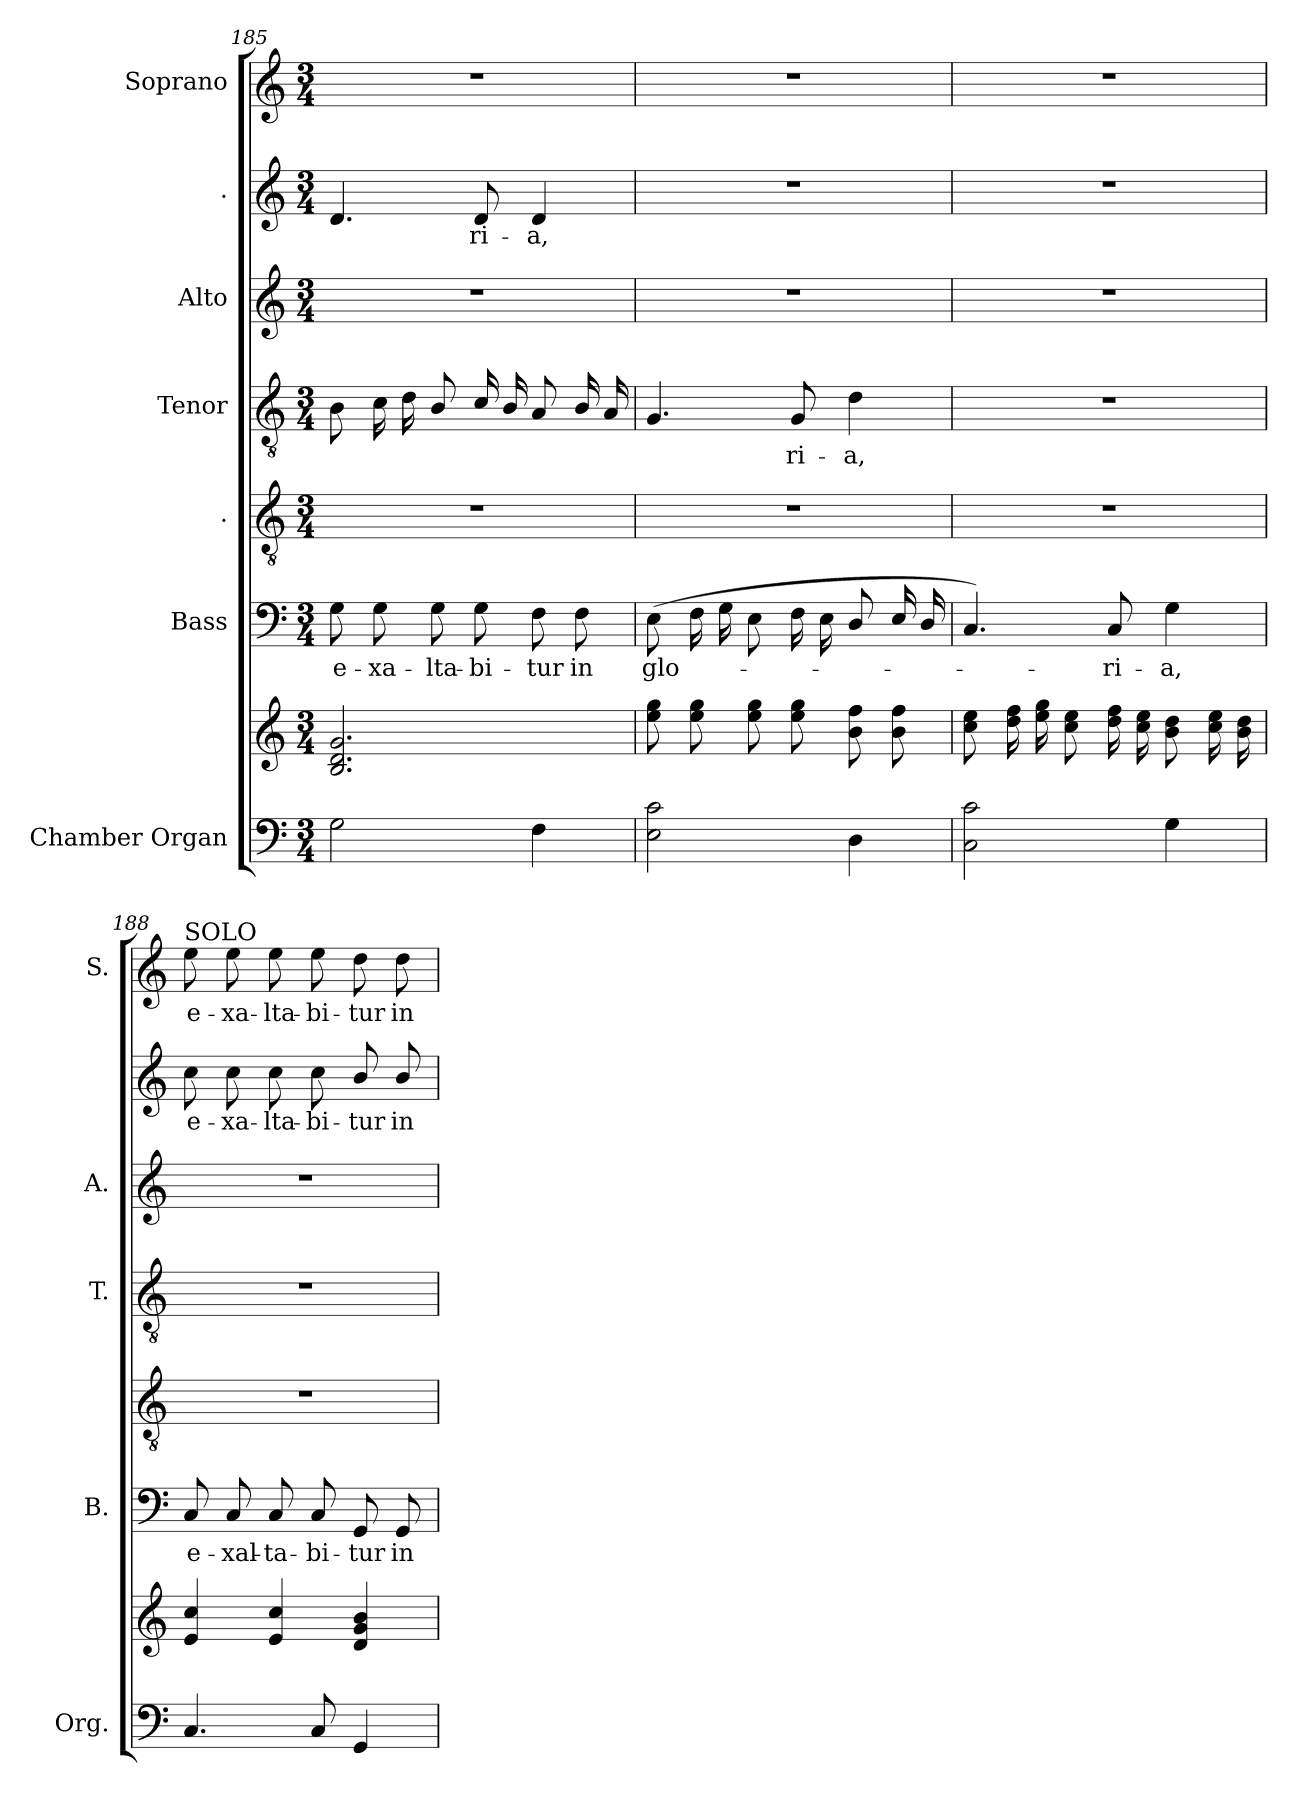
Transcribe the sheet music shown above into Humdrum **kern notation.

**kern	**kern	**kern	**text	**kern	**kern	**text	**kern	**kern	**text	**kern	**text
*part7	*part7	*part6	*part6	*part5	*part4	*part4	*part3	*part2	*part2	*part1	*part1
*staff8	*staff7	*staff6	*staff6	*staff5	*staff4	*staff4	*staff3	*staff2	*staff2	*staff1	*staff1
*I"Chamber  Organ	*	*I"Bass	*	*I".	*I"Tenor	*	*I"Alto	*I".	*	*I"Soprano	*
*I'Org.	*	*I'B.	*	*	*I'T.	*	*I'A.	*	*	*I'S.	*
*clefF4	*clefG2	*clefF4	*	*clefGv2	*clefGv2	*	*clefG2	*clefG2	*	*clefG2	*
*	*	*	*	*ITrd7c12	*ITrd7c12	*	*	*	*	*	*
*k[]	*k[]	*k[]	*	*k[]	*k[]	*	*k[]	*k[]	*	*k[]	*
*C:	*C:	*C:	*	*C:	*C:	*	*C:	*C:	*	*C:	*
*M3/4	*M3/4	*M3/4	*	*M3/4	*M3/4	*	*M3/4	*M3/4	*	*M3/4	*
=185	=185	=185	=185	=185	=185	=185	=185	=185	=185	=185	=185
!	!	!	!LO:LY:b:color=#000000	!LO:N:vis=1	!	!	!LO:N:vis=1	!	!	!LO:N:vis=1	!
2Gi\	2.Bi/ 2.di 2.gi	8Gi\	e-	2.r	8BBi\	.	2.r	4.di/	.	2.r	.
!	!	!	!LO:LY:b:color=#000000	!	!	!	!	!	!	!	!
.	.	8Gi\	-xa-	.	16Ci\	.	.	.	.	.	.
.	.	.	.	.	16Di\	.	.	.	.	.	.
!	!	!	!LO:LY:b:color=#000000	!	!	!	!	!	!	!	!
.	.	8Gi\	-lta-	.	8BBi/	.	.	.	.	.	.
!	!	!	!LO:LY:b:color=#000000	!	!	!	!	!	!	!	!
!	!	!	!	!	!	!	!	!	!LO:LY:b:color=#000000	!	!
.	.	8Gi\	-bi-	.	16Ci/	.	.	8di/	-ri-	.	.
.	.	.	.	.	16BBi/	.	.	.	.	.	.
!	!	!	!LO:LY:b:color=#000000	!	!	!	!	!	!	!	!
!	!	!	!	!	!	!	!	!	!LO:LY:b:color=#000000	!	!
4Fi\	.	8Fi\	-tur	.	8AAi/	.	.	4di/	-a,	.	.
!	!	!	!LO:LY:b:color=#000000	!	!	!	!	!	!	!	!
.	.	8Fi\	in	.	16BBi/	.	.	.	.	.	.
.	.	.	.	.	16AAi/	.	.	.	.	.	.
=186	=186	=186	=186	=186	=186	=186	=186	=186	=186	=186	=186
!	!	!	!LO:LY:b:color=#000000	!LO:N:vis=1	!	!	!LO:N:vis=1	!LO:N:vis=1	!	!LO:N:vis=1	!
2Ei\ 2ci	8eei\ 8ggi	(8Ei\	glo-	2.r	4.GGi/	.	2.r	2.r	.	2.r	.
.	8eei\ 8ggi	16Fi\	.	.	.	.	.	.	.	.	.
.	.	16Gi\	.	.	.	.	.	.	.	.	.
.	8eei\ 8ggi	8Ei\	.	.	.	.	.	.	.	.	.
!	!	!	!	!	!	!LO:LY:b:color=#000000	!	!	!	!	!
.	8eei\ 8ggi	16Fi\	.	.	8GGi/	-ri-	.	.	.	.	.
.	.	16Ei\	.	.	.	.	.	.	.	.	.
!	!	!	!	!	!	!LO:LY:b:color=#000000	!	!	!	!	!
4Di\	8bi\ 8ffi	8Di/	.	.	4Di\	-a,	.	.	.	.	.
.	8bi\ 8ffi	16Ei/	.	.	.	.	.	.	.	.	.
.	.	16Di/	.	.	.	.	.	.	.	.	.
=187	=187	=187	=187	=187	=187	=187	=187	=187	=187	=187	=187
!	!	!	!	!LO:N:vis=1	!LO:N:vis=1	!	!LO:N:vis=1	!LO:N:vis=1	!	!LO:N:vis=1	!
2Ci\ 2ci	8cci\ 8eei	4.Ci/)	.	2.r	2.r	.	2.r	2.r	.	2.r	.
.	16ddi\ 16ffi	.	.	.	.	.	.	.	.	.	.
.	16eei\ 16ggi	.	.	.	.	.	.	.	.	.	.
.	8cci\ 8eei	.	.	.	.	.	.	.	.	.	.
!	!	!	!LO:LY:b:color=#000000	!	!	!	!	!	!	!	!
.	16ddi\ 16ffi	8Ci/	-ri-	.	.	.	.	.	.	.	.
.	16cci\ 16eei	.	.	.	.	.	.	.	.	.	.
!	!	!	!LO:LY:b:color=#000000	!	!	!	!	!	!	!	!
4Gi\	8bi\ 8ddi	4Gi\	-a,	.	.	.	.	.	.	.	.
.	16cci\ 16eei	.	.	.	.	.	.	.	.	.	.
.	16bi\ 16ddi	.	.	.	.	.	.	.	.	.	.
=188	=188	=188	=188	=188	=188	=188	=188	=188	=188	=188	=188
!	!	!	!LO:LY:b:color=#000000	!LO:N:vis=1	!LO:N:vis=1	!	!LO:N:vis=1	!	!	!	!
!	!	!	!	!	!	!	!	!	!LO:LY:b:color=#000000	!	!
!	!	!	!	!	!	!	!	!	!	!LO:TX:a:t=SOLO	!
!	!	!	!	!	!	!	!	!	!	!	!LO:LY:b:color=#000000
4.Ci/	4ei/ 4cci	8Ci/	e-	2.r	2.r	.	2.r	8cci\	e-	8eei\	e-
!	!	!	!LO:LY:b:color=#000000	!	!	!	!	!	!	!	!
!	!	!	!	!	!	!	!	!	!LO:LY:b:color=#000000	!	!
!	!	!	!	!	!	!	!	!	!	!	!LO:LY:b:color=#000000
.	.	8Ci/	-xal-	.	.	.	.	8cci\	-xa-	8eei\	-xa-
!	!	!	!LO:LY:b:color=#000000	!	!	!	!	!	!	!	!
!	!	!	!	!	!	!	!	!	!LO:LY:b:color=#000000	!	!
!	!	!	!	!	!	!	!	!	!	!	!LO:LY:b:color=#000000
.	4ei/ 4cci	8Ci/	-ta-	.	.	.	.	8cci\	-lta-	8eei\	-lta-
!	!	!	!LO:LY:b:color=#000000	!	!	!	!	!	!	!	!
!	!	!	!	!	!	!	!	!	!LO:LY:b:color=#000000	!	!
!	!	!	!	!	!	!	!	!	!	!	!LO:LY:b:color=#000000
8Ci/	.	8Ci/	-bi-	.	.	.	.	8cci\	-bi-	8eei\	-bi-
!	!	!	!LO:LY:b:color=#000000	!	!	!	!	!	!	!	!
!	!	!	!	!	!	!	!	!	!LO:LY:b:color=#000000	!	!
!	!	!	!	!	!	!	!	!	!	!	!LO:LY:b:color=#000000
4GGi/	4di/ 4gi 4bi	8GGi/	-tur	.	.	.	.	8bi/	-tur	8ddi\	-tur
!	!	!	!LO:LY:b:color=#000000	!	!	!	!	!	!	!	!
!	!	!	!	!	!	!	!	!	!LO:LY:b:color=#000000	!	!
!	!	!	!	!	!	!	!	!	!	!	!LO:LY:b:color=#000000
.	.	8GGi/	in	.	.	.	.	8bi/	in	8ddi\	in
=	=	=	=	=	=	=	=	=	=	=	=
*-	*-	*-	*-	*-	*-	*-	*-	*-	*-	*-	*-
